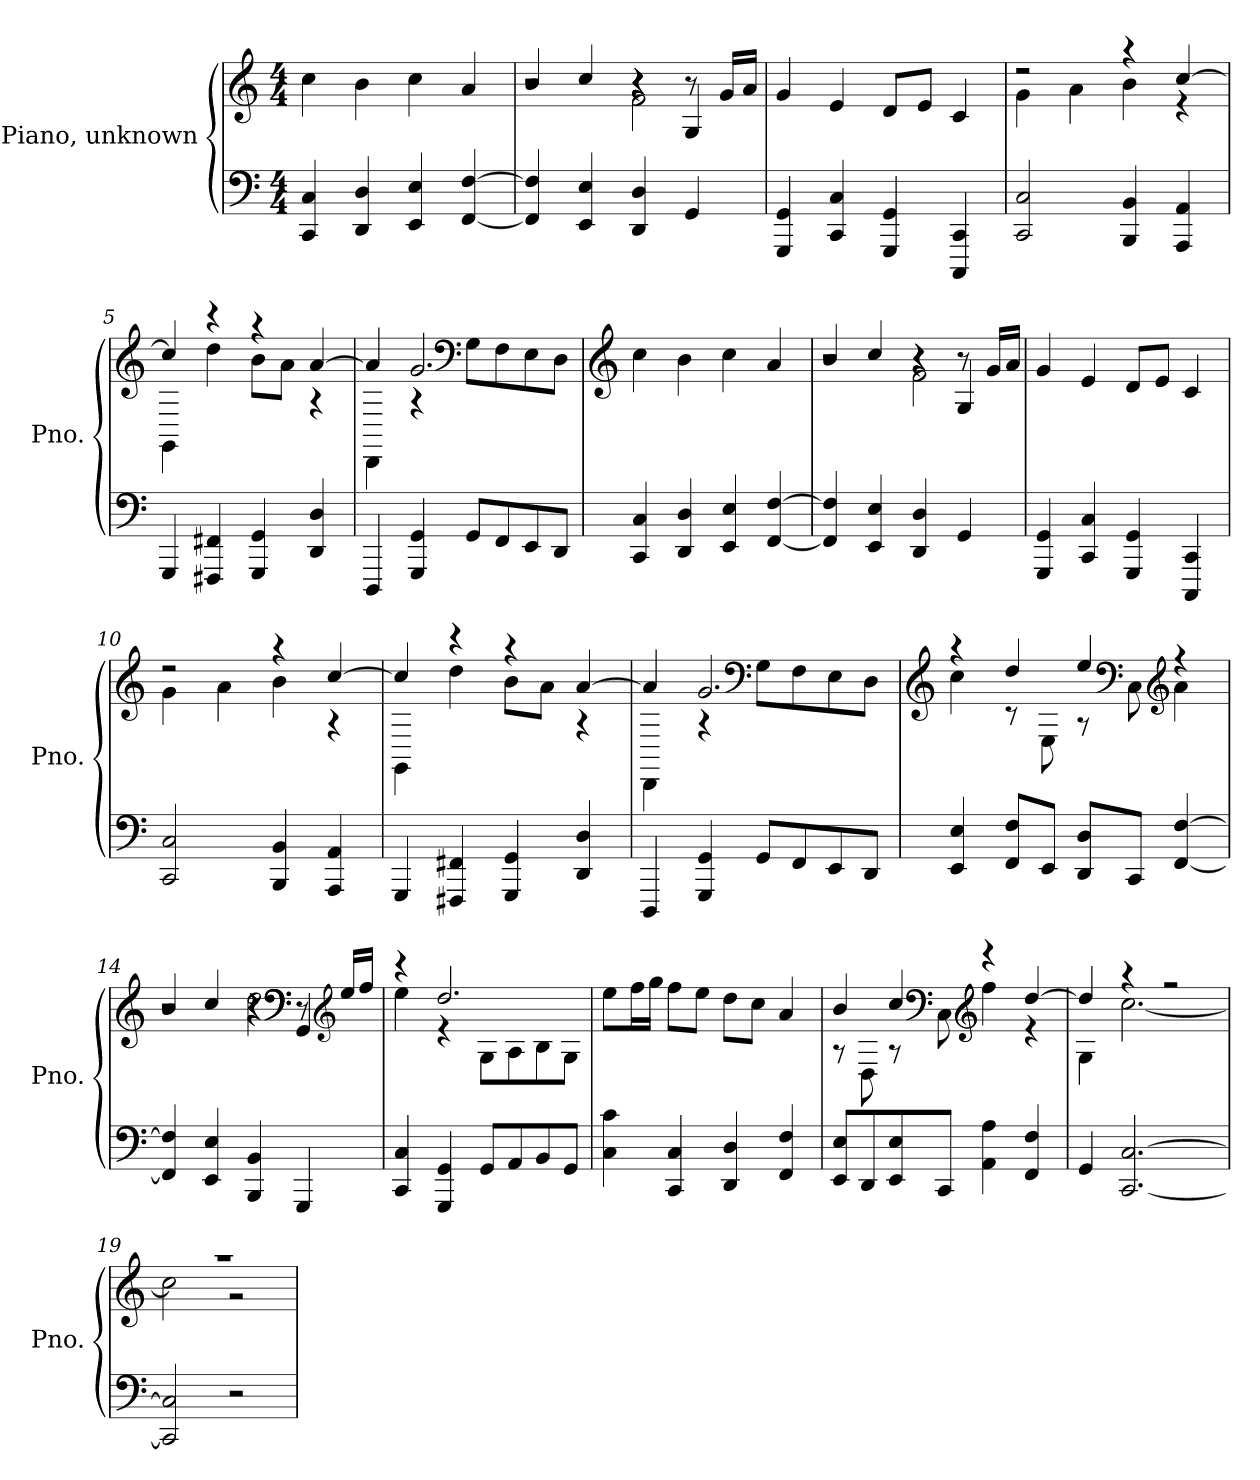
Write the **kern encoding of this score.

**kern	**kern
*part1	*part1
*staff2	*staff1
*I"Piano, unknown	*
*I'Pno.	*
*clefF4	*clefG2
*k[]	*k[]
*M4/4	*M4/4
*MM120	*MM120
=1	=1
4CC/ 4C/	4cc\
4DD/ 4D/	4b\
4EE/ 4E/	4cc\
[4FF/ [4F/	4a/
=2	=2
*	*^
*	*	*^
4FF/] 4F/]	4b/	2r	2r
4EE/ 4E/	4cc/	.	.
4DD/ 4D/	4r	2f\	4r
4GG/	8r	.	4G/
.	16g/LL	.	.
.	16a/JJ	.	.
*	*v	*v	*v
=3	=3
4GGG/ 4GG/	4g/
4CC/ 4C/	4e/
4GGG/ 4GG/	8d/L
.	8e/J
4CCC/ 4CC/	4c/
=4	=4
*	*^
2CC/ 2C/	2r	4g\
.	.	4a\
4BBB/ 4BB/	4r	4b\
4AAA/ 4AA/	[4cc/	4r
=5	=5	=5
4GGG/	4cc/]	4GG\
4FFF#X/ 4FF#X/	4r	4dd\
4GGG/ 4GG/	4r	8b\L
.	.	8a\J
4DD/ 4D/	[4a/	4r
=6	=6	=6
4DDD/	4a/]	4DD\
4GGG/ 4GG/	2.g/	4r
*	*clefF4	*
8GG/L	.	8G\L
8FF/	.	8F\
8EE/	.	8E\
8DD/J	.	8D\J
*	*v	*v
!!LO:LB:g=z
=7	=7
*	*clefG2
4CC/ 4C/	4cc\
4DD/ 4D/	4b\
4EE/ 4E/	4cc\
[4FF/ [4F/	4a/
=8	=8
*	*^
*	*	*^
4FF/] 4F/]	4b/	2r	2r
4EE/ 4E/	4cc/	.	.
4DD/ 4D/	4r	2f\	4r
4GG/	8r	.	4G/
.	16g/LL	.	.
.	16a/JJ	.	.
*	*v	*v	*v
=9	=9
4GGG/ 4GG/	4g/
4CC/ 4C/	4e/
4GGG/ 4GG/	8d/L
.	8e/J
4CCC/ 4CC/	4c/
=10	=10
*	*^
2CC/ 2C/	2r	4g\
.	.	4a\
4BBB/ 4BB/	4r	4b\
4AAA/ 4AA/	[4cc/	4r
=11	=11	=11
4GGG/	4cc/]	4GG\
4FFF#X/ 4FF#X/	4r	4dd\
4GGG/ 4GG/	4r	8b\L
.	.	8a\J
4DD/ 4D/	[4a/	4r
=12	=12	=12
4DDD/	4a/]	4DD\
4GGG/ 4GG/	2.g/	4r
*	*clefF4	*
8GG/L	.	8G\L
8FF/	.	8F\
8EE/	.	8E\
8DD/J	.	8D\J
!!LO:LB:g=z	!!
=13	=13	=13
*	*clefG2	*
4EE/ 4E/	4r	4cc\
8FF/ 8F/L	4dd/	8r
8EE/J	.	8E\
8DD/ 8D/L	4ee/	8r
*	*clefF4	*
8CC/J	.	8C\
*	*clefG2	*
[4FF/ [4F/	4r	4a\
=14	=14	=14
*	*	*^
4FF/] 4F/]	4b/	2r	2r
4EE/ 4E/	4cc/	.	.
4BBB/ 4BB/	4r	2dd\	4r
*	*clefF4	*	*
4GGG/	8r	.	4GG/
*	*clefG2	*	*
.	16ee/LL	.	.
.	16ff/JJ	.	.
*	*	*v	*v
=15	=15	=15
4CC/ 4C/	4r	4ee\
4GGG/ 4GG/	2.dd/	4r
8GG/L	.	8G\L
8AA/	.	8A\
8BB/	.	8B\
8GG/J	.	8G\J
*	*v	*v
=16	=16
4C\ 4c\	8ee\L
.	16ff\L
.	16gg\JJ
4CC/ 4C/	8ff\L
.	8ee\J
4DD/ 4D/	8dd\L
.	8cc\J
4FF/ 4F/	4a/
!!LO:LB:g=z
=17	=17
*	*^
8EE/ 8E/L	4b/	8r
8DD/	.	8D\
8EE/ 8E/	4cc/	8r
*	*clefF4	*
8CC/J	.	8C\
*	*clefG2	*
4AA\ 4A\	4r	4ff\
4FF/ 4F/	[4dd/	4r
=18	=18	=18
4GG/	4dd/]	4G\
[2.CC/ [2.C/	4r	[2.cc\
.	2r	.
=19	=19	=19
2CC/] 2C/]	1r	2cc\]
2r	.	2r
*	*v	*v
=	=
*-	*-
